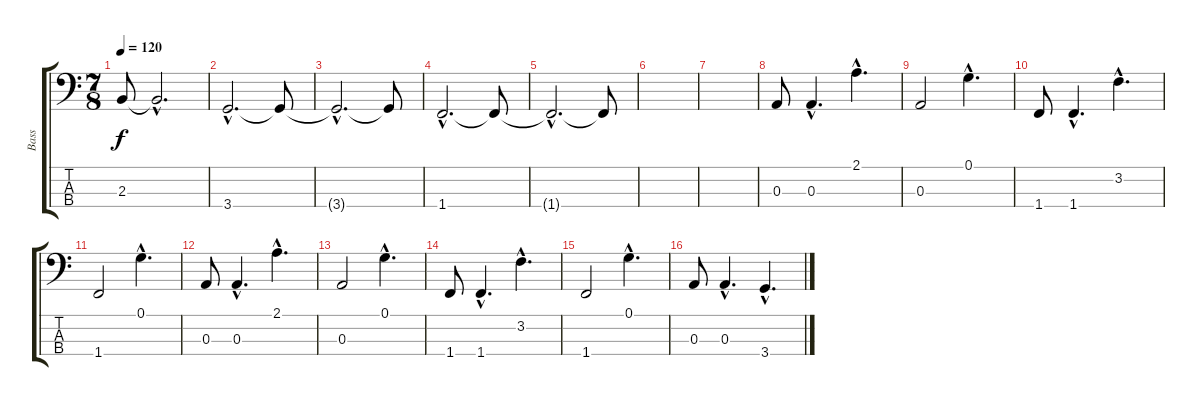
\track ("Bass" "Bass") {instrument electricbassfinger}
\staff {score tabs}
\tuning (G2 D2 A1 E1) {hide}
\ts (7 8)
\tempo 120
\clef f4
\ks c
2.3{t}.8{dy f} 2.3{hac t}.2{d} |
3.4{hac}.2{d} 3.4{t}.8 |
3.4{hac t}.2{d} 3.4{t}.8 |
1.4{hac}.2{d} 1.4{t}.8 |
1.4{hac t}.2{d volume 4} 1.4{t}.8 |
|
|
0.3.8 0.3{hac}.4{d} 2.1{hac}.4{d} |
0.3.2 0.1{hac}.4{d} |
1.4.8 1.4{hac}.4{d} 3.2{hac}.4{d} |
1.4.2 0.1{hac}.4{d} |
0.3.8 0.3{hac}.4{d} 2.1{hac}.4{d} |
0.3.2 0.1{hac}.4{d} |
1.4.8 1.4{hac}.4{d} 3.2{hac}.4{d} |
1.4.2 0.1{hac}.4{d} |
0.3.8 0.3{hac}.4{d} 3.4{hac}.4{d}
